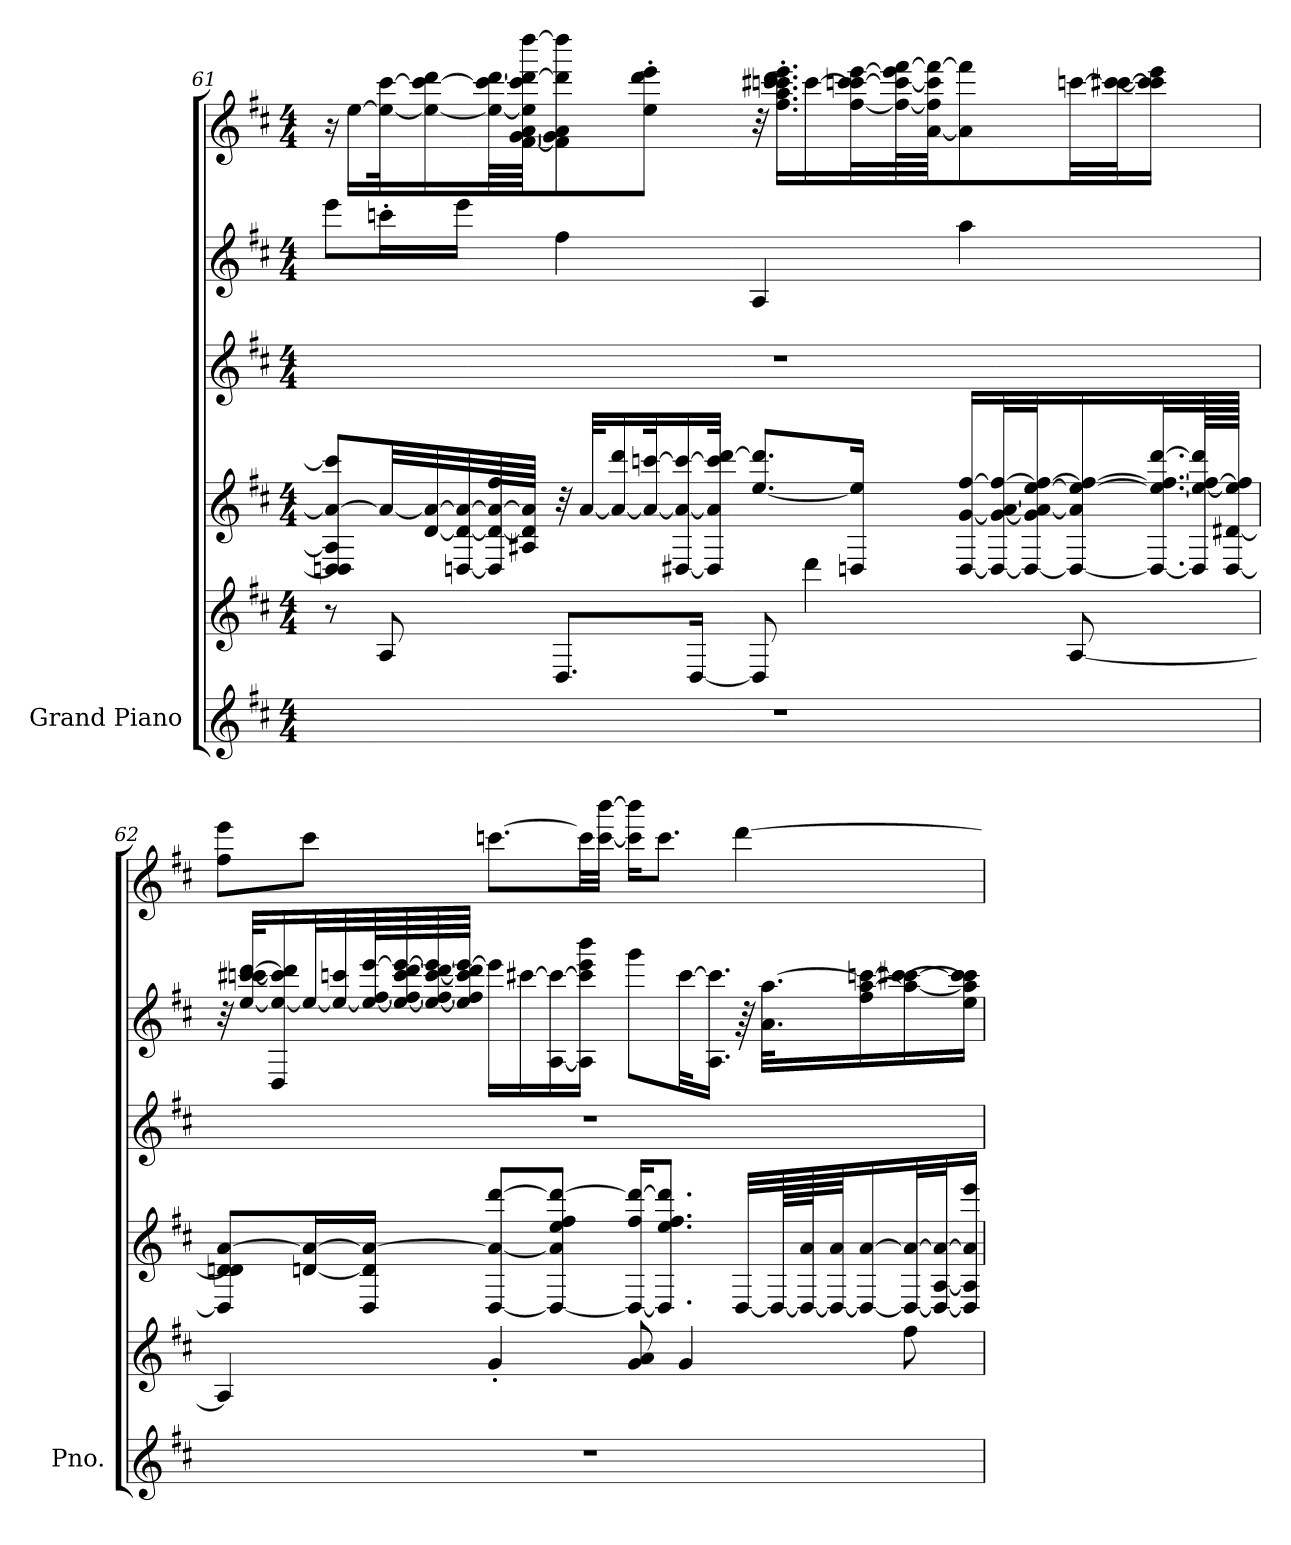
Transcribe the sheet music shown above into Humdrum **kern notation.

**kern	**kern	**kern	**kern	**kern	**kern
*part1	*part1	*part1	*part1	*part1	*part1
*staff6	*staff5	*staff4	*staff3	*staff2	*staff1
*I"Grand Piano	*	*	*	*	*
*I'Pno.	*	*	*	*	*
*clefG2	*clefG2	*clefG2	*clefG2	*clefG2	*clefG2
*k[f#c#]	*k[f#c#]	*k[f#c#]	*k[f#c#]	*k[f#c#]	*k[f#c#]
*M4/4	*M4/4	*M4/4	*M4/4	*M4/4	*M4/4
=61	=61	=61	=61	=61	=61
1r	8r	8Dn/ 8D#/] 8A/] 8a/_ 8ccc#/]L	1r	8eee\L	16r
.	.	.	.	.	[16ee\LL
.	8A/	32a/LL_	.	16cccn'\L	32ee\_ [32ccc#\K
.	.	[32d/ 32a/_	.	.	16ee\_ 16ccc#\_ 16ddd\
.	.	[32Dn/ 32d/_ 32a/_	.	16eee\JJ	.
.	.	64D/] 64d/_ 64a/_ 64ff#/L	.	.	64ee\_ 64ccc#\_ 64ddd\LL
.	.	64A#X/ 64d/] 64a/]JJJJ	.	.	[64f#\ [64g\ [64a\ 64ee\] 64ccc#\] [64ddd\ [64dddd\JJJ
.	8.D/L	32r	.	4ff#\	8f#\] 8g\] 8a\] 8ddd\] 8dddd\]
.	.	[32a/KLL	.	.	.
.	.	16a/_ 16ddd/	.	.	.
.	.	32a/_ [32cccn/K	.	.	8ee\' 8ddd\' 8eee\'J
.	.	[16D#X/ 16a/_ 16ccc/_	.	.	.
.	[16D/Jk	.	.	.	.
.	.	32D#/] 32a/] 32ccc/] [32ddd/JJk	.	.	.
.	8D/]	[8.ee/ 8.ddd/]L	.	4A/	32r
.	.	.	.	.	16.ff#\' 16.aa\' 16.cccn\' 16.ccc#X\' 16.ddd\' 16.eee\'LL
.	4ddd\	.	.	.	[16ccc#\
.	.	16Dn/ 16ee/]Jk	.	.	[32ff#\ 32cccn\ 32ccc#\_ [32eee\L
.	.	.	.	.	64ff#\_ 64ccc#\_ 64eee\] [64fff#\L
.	.	.	.	.	[64a\ 64ff#\] 64ccc#\] 64fff#\_JJJ
.	.	[16D/ [16g/ [16ff#/LL	.	4aa\	8a\] 8fff#\]
.	.	32D/_ 32g/_ [32a/ 32ff#/_L	.	.	.
.	.	32D/_ 32g/] 32a/_ [32ee/ 32ff#/_J	.	.	.
.	[8A/	16D/_ 16a/] 16ee/_ 16ff#/_	.	.	[32cccn\LL
.	.	.	.	.	32cccn\_ [32ccc#X\J
.	.	32.D/_ 32.ee/_ 32.ff#/_ [32.ddd/L	.	.	16ccc\] 16ccc#\] 16eee\JJ
.	.	128D/] 128ee/_ 128ff#/_ 128ddd/]LL	.	.	.
.	.	[128D/ [128d#X/ 128ee/] 128ff#/]JJJJJ	.	.	.
!!LO:LB:g=z
=62	=62	=62	=62	=62	=62
1r	4A/]	8D/] 8dn/ 8d#/] [8a/L	1r	32r	8ff#\ 8eee\L
.	.	.	.	[32ee/ [32cccn/ 32ccc#X/ [32ddd/KLL	.
.	.	.	.	16D/ 16ee/_ 16ccc/] 16ddd/]	.
.	.	[16dn/ 16a/_L	.	32ee/L_	8ccc#\J
.	.	.	.	32ee/_ 32cccn/	.
.	.	16D/ 16d/] 16a/_JJ	.	64ee/_ [64ff#/ [64eee/L	.
.	.	.	.	64ee/_ 64ff#/_ 64ccc/ [64ddd/ 64eee/_	.
.	.	.	.	64ee/_ 64ff#/_ [64ccc/ 64ddd/_ 64eee/]	.
.	.	.	.	64ee/] 64ff#/] 64ccc/] 64ddd/] [64eee/JJJJ	.
.	4g'/	[8D/ 8a/_ [8ddd/L	.	16eee\LL]	[8.cccn\L
.	.	.	.	[16ccc#X\	.
.	.	8D/_ 8a/] 8ee/ 8ff#/ 8ddd/_J	.	[16A\ 16ccc#\_	.
.	.	.	.	16A\] 16ccc#\] 16eee\ 16bbb\JJ	32ccc\LL]
.	.	.	.	.	[32ccc\ [32bbb\JJJ
.	8g/ 8a/	16D/_ 16ff#/ 16ddd/_KL	.	8ggg\L	16ccc\] 16bbb\]KL
.	.	8.D/] 8.ee/ 8.ff#/ 8.ddd/]J	.	.	8.ccc\J
.	4g/	.	.	[32ccc#\KL	.
.	.	.	.	16.A\ 16.ccc#\]JJ	.
.	.	[32D/LLL	.	64r	[4ddd\
.	.	.	.	32.a\ [32.aa\KLL	.
.	.	128D/LL_	.	.	.
.	.	128D/_ 128a/J	.	.	.
.	.	64D/_ 64a/JJ	.	.	.
.	.	16D/_ [16a/	.	16ff#\ 16aa\_ [16cccn\	.
.	8ff#\	32D/_ 32a/_L	.	16aa\_ 16cccn\_ [16ccc#X\	.
.	.	32D/_ [32A/ 32a/_J	.	.	.
.	.	16D/] 16A/] 16a/] 16eee/JJ	.	16ee\ 16aa\] 16ccc\] 16ccc#\]JJ	.
=	=	=	=	=	=
*-	*-	*-	*-	*-	*-
